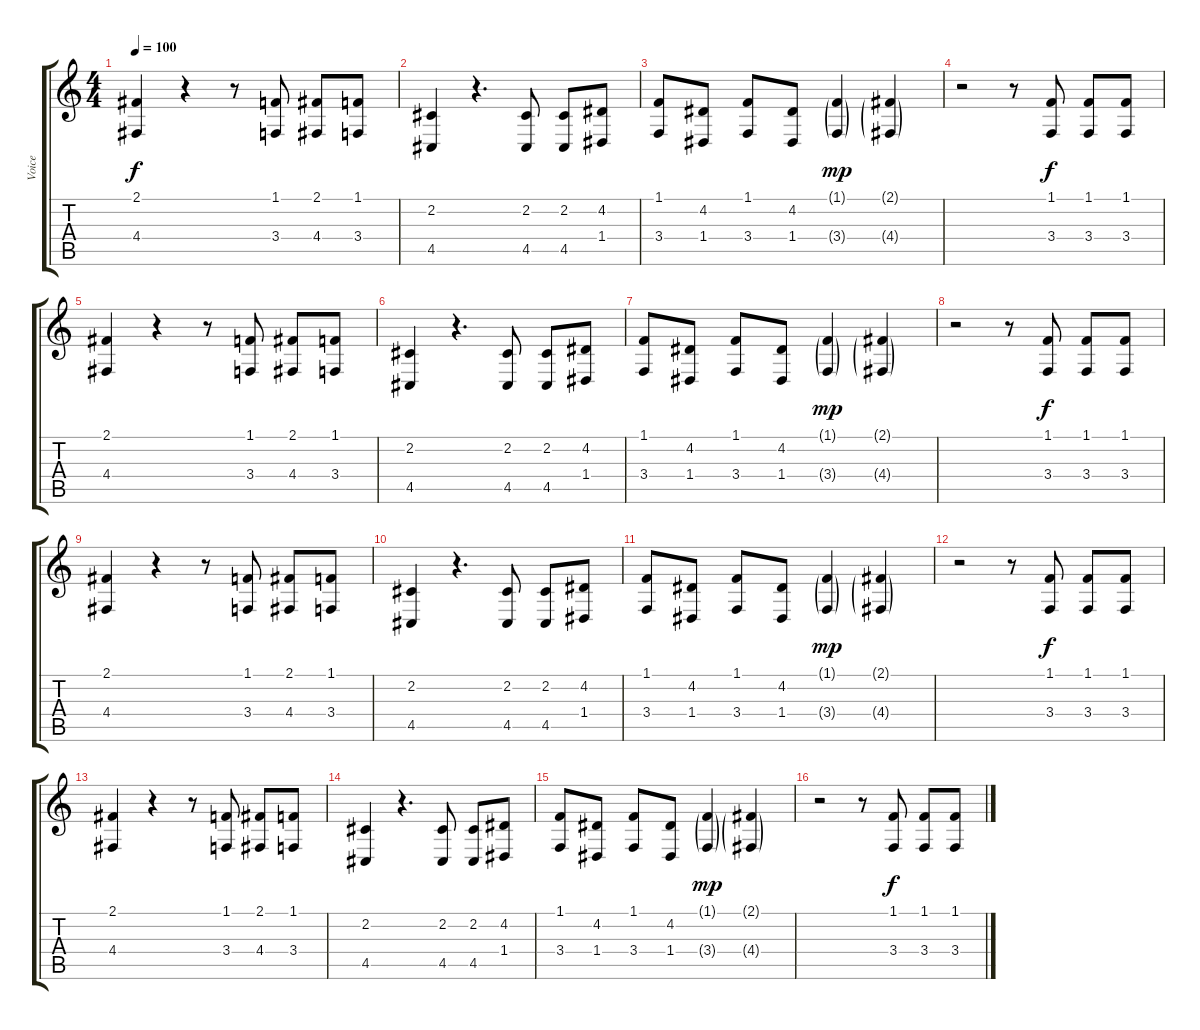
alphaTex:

\track ("Voice" "Voice") {instrument lead6voice}
\staff {score tabs}
\tuning (E4 B3 G3 D3 A2 E2) {hide}
\ts (4 4)
\tempo 100
\clef g2
\ks c
(2.1 4.4).4{dy f} r.4 r.8 (1.1 3.4).8 (2.1 4.4).8 (1.1 3.4).8 |
(2.2 4.5).4 r.4{d} (2.2 4.5).8 (2.2 4.5).8 (4.2 1.4).8 |
(1.1 3.4).8 (4.2 1.4).8 (1.1 3.4).8 (4.2 1.4).8 (1.1{g} 3.4{g}).4{dy mp} (2.1{g} 4.4{g}).4 |
r.2 r.8 (1.1 3.4).8{dy f} (1.1 3.4).8 (1.1 3.4).8 |
(2.1 4.4).4 r.4 r.8 (1.1 3.4).8 (2.1 4.4).8 (1.1 3.4).8 |
(2.2 4.5).4 r.4{d} (2.2 4.5).8 (2.2 4.5).8 (4.2 1.4).8 |
(1.1 3.4).8 (4.2 1.4).8 (1.1 3.4).8 (4.2 1.4).8 (1.1{g} 3.4{g}).4{dy mp} (2.1{g} 4.4{g}).4 |
r.2 r.8 (1.1 3.4).8{dy f} (1.1 3.4).8 (1.1 3.4).8 |
(2.1 4.4).4 r.4 r.8 (1.1 3.4).8 (2.1 4.4).8 (1.1 3.4).8 |
(2.2 4.5).4 r.4{d} (2.2 4.5).8 (2.2 4.5).8 (4.2 1.4).8 |
(1.1 3.4).8 (4.2 1.4).8 (1.1 3.4).8 (4.2 1.4).8 (1.1{g} 3.4{g}).4{dy mp} (2.1{g} 4.4{g}).4 |
r.2 r.8 (1.1 3.4).8{dy f} (1.1 3.4).8 (1.1 3.4).8 |
(2.1 4.4).4 r.4 r.8 (1.1 3.4).8 (2.1 4.4).8 (1.1 3.4).8 |
(2.2 4.5).4 r.4{d} (2.2 4.5).8 (2.2 4.5).8 (4.2 1.4).8 |
(1.1 3.4).8 (4.2 1.4).8 (1.1 3.4).8 (4.2 1.4).8 (1.1{g} 3.4{g}).4{dy mp} (2.1{g} 4.4{g}).4 |
r.2 r.8{volume 13} (1.1 3.4).8{dy f} (1.1 3.4).8{volume 12} (1.1 3.4).8
